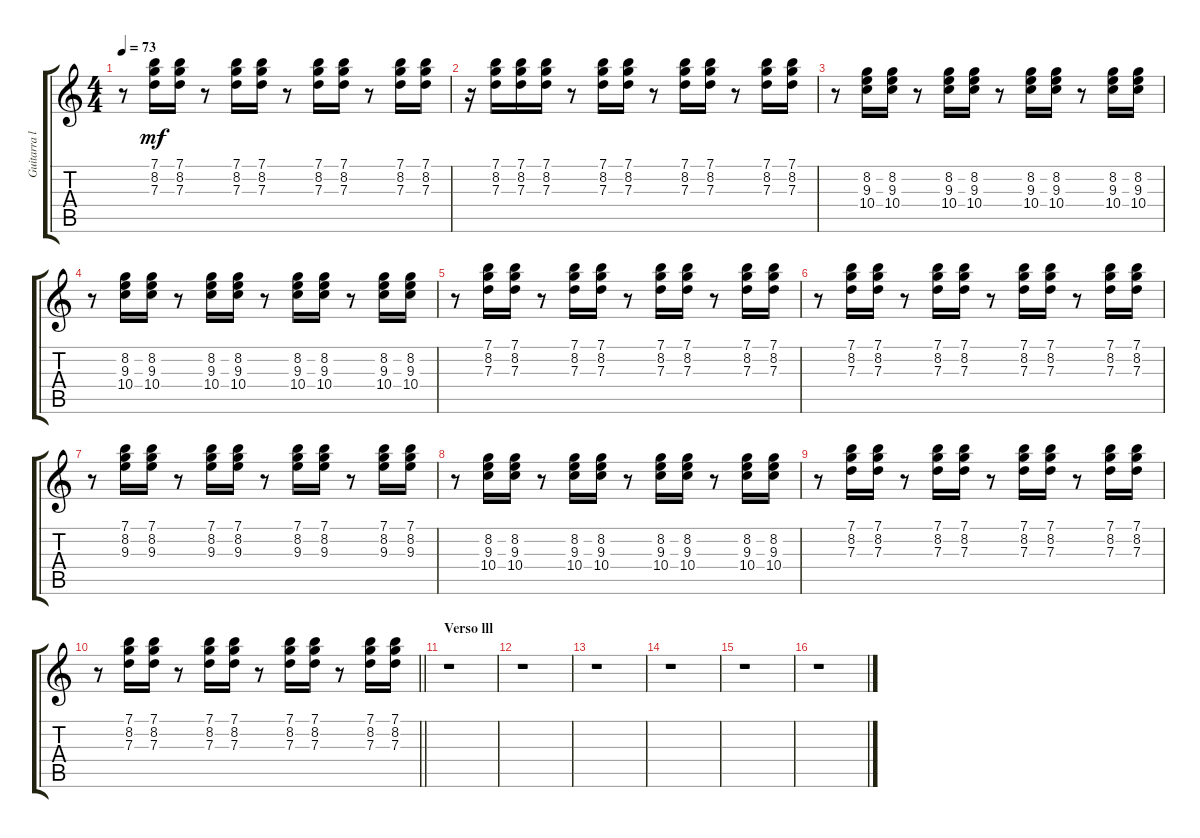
\track ("Guitarra lll" "Guitarra l") {instrument acousticguitarnylon}
\staff {score tabs}
\tuning (E4 B3 G3 D3 A2 E2) {hide}
\ts (4 4)
\tempo 73
\clef g2
\ks c
r.8{dy mf} (7.1 8.2 7.3).16 (7.1 8.2 7.3).16 r.8 (7.1 8.2 7.3).16 (7.1 8.2 7.3).16 r.8 (7.1 8.2 7.3).16 (7.1 8.2 7.3).16 r.8 (7.1 8.2 7.3).16 (7.1 8.2 7.3).16 |
r.16 (7.1 8.2 7.3).16 (7.1 8.2 7.3).16 (7.1 8.2 7.3).16 r.8 (7.1 8.2 7.3).16 (7.1 8.2 7.3).16 r.8 (7.1 8.2 7.3).16 (7.1 8.2 7.3).16 r.8 (7.1 8.2 7.3).16 (7.1 8.2 7.3).16 |
r.8 (8.2 9.3 10.4).16 (8.2 9.3 10.4).16 r.8 (8.2 9.3 10.4).16 (8.2 9.3 10.4).16 r.8 (8.2 9.3 10.4).16 (8.2 9.3 10.4).16 r.8 (8.2 9.3 10.4).16 (8.2 9.3 10.4).16 |
r.8 (8.2 9.3 10.4).16 (8.2 9.3 10.4).16 r.8 (8.2 9.3 10.4).16 (8.2 9.3 10.4).16 r.8 (8.2 9.3 10.4).16 (8.2 9.3 10.4).16 r.8 (8.2 9.3 10.4).16 (8.2 9.3 10.4).16 |
r.8 (7.1 8.2 7.3).16 (7.1 8.2 7.3).16 r.8 (7.1 8.2 7.3).16 (7.1 8.2 7.3).16 r.8 (7.1 8.2 7.3).16 (7.1 8.2 7.3).16 r.8 (7.1 8.2 7.3).16 (7.1 8.2 7.3).16 |
r.8 (7.1 8.2 7.3).16 (7.1 8.2 7.3).16 r.8 (7.1 8.2 7.3).16 (7.1 8.2 7.3).16 r.8 (7.1 8.2 7.3).16 (7.1 8.2 7.3).16 r.8 (7.1 8.2 7.3).16 (7.1 8.2 7.3).16 |
r.8 (7.1 8.2 9.3).16 (7.1 8.2 9.3).16 r.8 (7.1 8.2 9.3).16 (7.1 8.2 9.3).16 r.8 (7.1 8.2 9.3).16 (7.1 8.2 9.3).16 r.8 (7.1 8.2 9.3).16 (7.1 8.2 9.3).16 |
r.8 (8.2 9.3 10.4).16 (8.2 9.3 10.4).16 r.8 (8.2 9.3 10.4).16 (8.2 9.3 10.4).16 r.8 (8.2 9.3 10.4).16 (8.2 9.3 10.4).16 r.8 (8.2 9.3 10.4).16 (8.2 9.3 10.4).16 |
r.8 (7.1 8.2 7.3).16 (7.1 8.2 7.3).16 r.8 (7.1 8.2 7.3).16 (7.1 8.2 7.3).16 r.8 (7.1 8.2 7.3).16 (7.1 8.2 7.3).16 r.8 (7.1 8.2 7.3).16 (7.1 8.2 7.3).16 |
\barLineRight lightlight
r.8 (7.1 8.2 7.3).16 (7.1 8.2 7.3).16 r.8 (7.1 8.2 7.3).16 (7.1 8.2 7.3).16 r.8 (7.1 8.2 7.3).16 (7.1 8.2 7.3).16 r.8 (7.1 8.2 7.3).16 (7.1 8.2 7.3).16 |
\section ("" "Verso lll")
r.1 |
r.1 |
r.1 |
r.1 |
r.1 |
r.1
